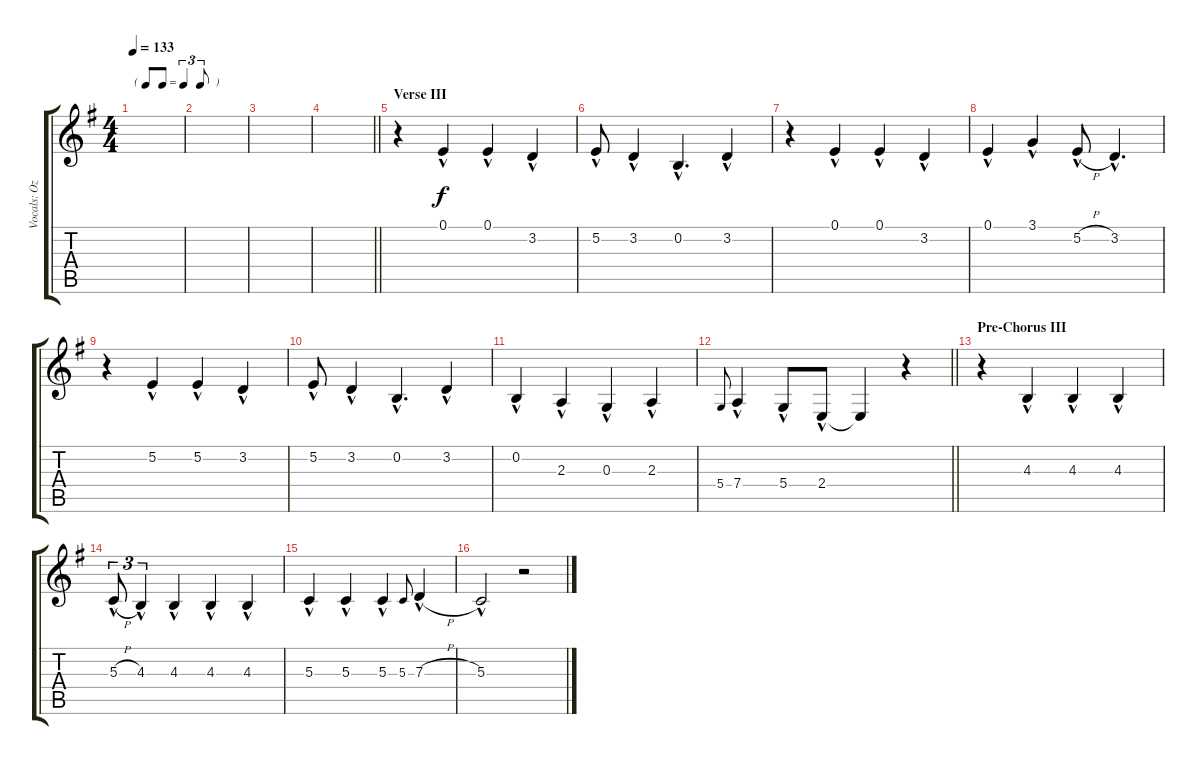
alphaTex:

\track ("Vocals: Ozzy" "Vocals: Oz") {instrument lead2sawtooth}
\staff {score tabs}
\tuning (E4 B3 G3 D3 A2 E2) {hide}
\ts (4 4)
\tf triplet8th
\tempo 133
\clef g2
\ks g
|
|
|
\barLineRight lightlight
|
\section ("" "Verse III")
r.4 0.1{hac}.4 0.1{hac}.4 3.2{hac}.4 |
5.2{hac}.8 3.2{hac}.4 0.2{hac}.4{d} 3.2{hac}.4 |
r.4 0.1{hac}.4 0.1{hac}.4 3.2{hac}.4 |
0.1{hac}.4 3.1{hac}.4 5.2{h hac}.8 3.2{hac}.4{d} |
r.4 5.2{hac}.4 5.2{hac}.4 3.2{hac}.4 |
5.2{hac}.8 3.2{hac}.4 0.2{hac}.4{d} 3.2{hac}.4 |
0.2{hac}.4 2.3{hac}.4 0.3{hac}.4 2.3{hac}.4 |
\barLineRight lightlight
5.4.8{gr onbeat} 7.4{hac}.4 5.4{hac}.8 2.4{hac}.8 2.4{t}.4 r.4 |
\section ("" "Pre-Chorus III")
r.4 4.3{hac}.4 4.3{hac}.4 4.3{hac}.4 |
5.3{h hac}.8{tu (3 2)} 4.3{hac}.4{tu (3 2)} 4.3{hac}.4 4.3{hac}.4 4.3{hac}.4 |
5.3{hac}.4 5.3{hac}.4 5.3{hac}.4 5.3.8{gr onbeat} 7.3{h hac}.4 |
5.3{hac}.2 r.2
